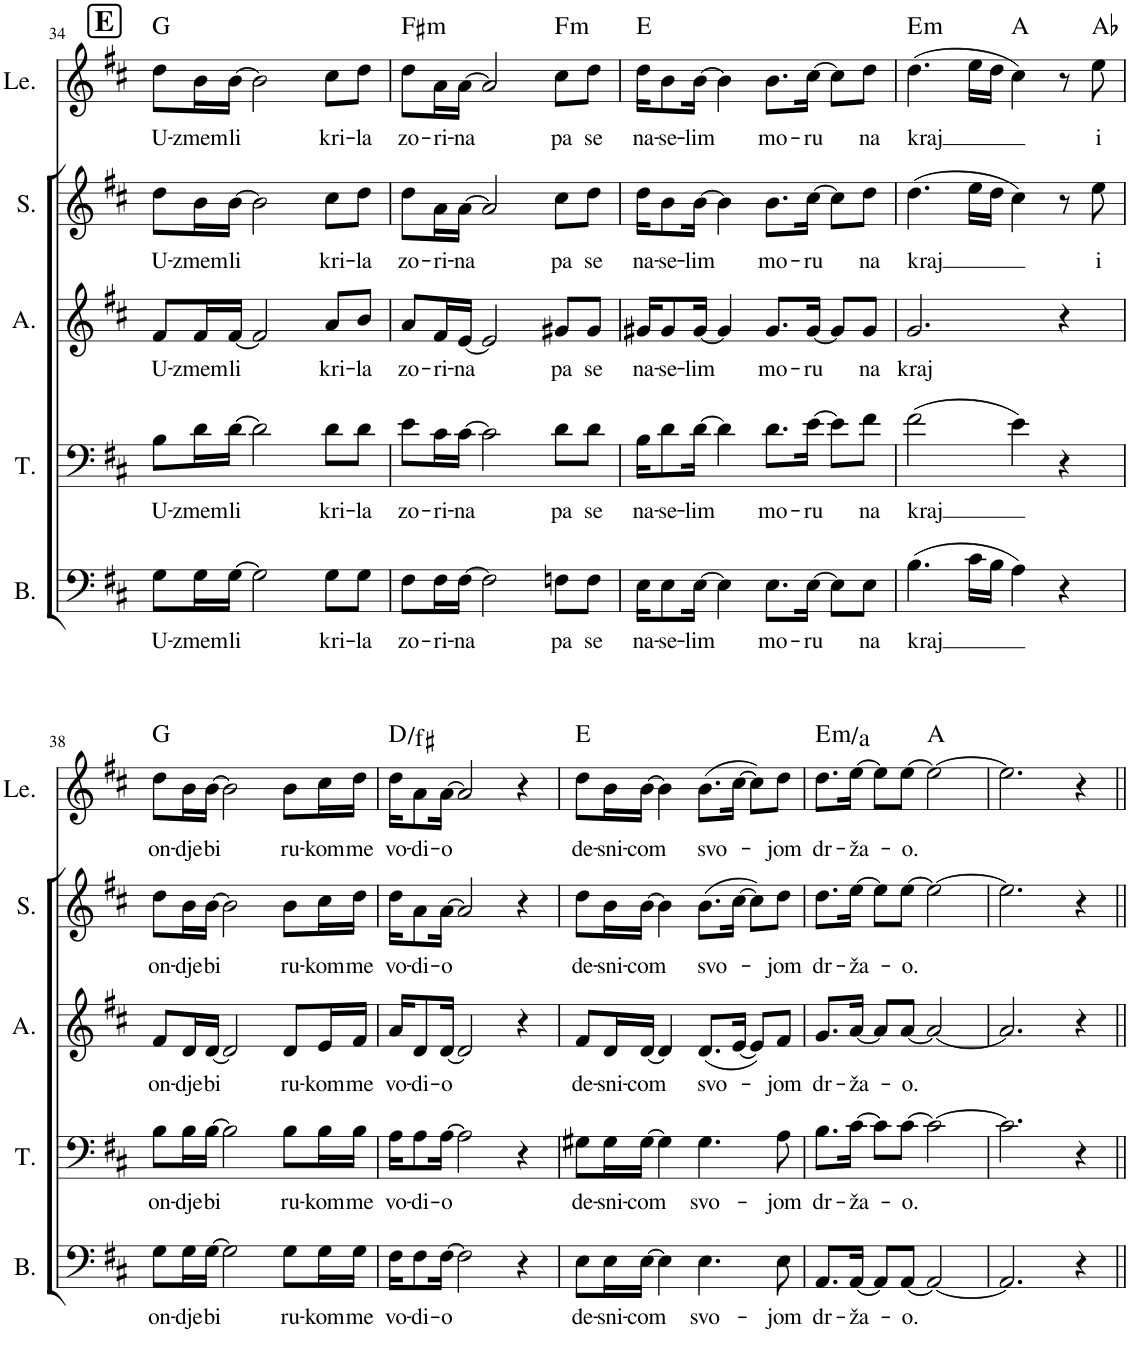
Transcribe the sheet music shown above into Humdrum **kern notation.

**kern	**text	**kern	**text	**kern	**text	**kern	**text	**kern	**text	**harte
*part5	*part5	*part4	*part4	*part3	*part3	*part2	*part2	*part1	*part1	*part1
*staff5	*staff5	*staff4	*staff4	*staff3	*staff3	*staff2	*staff2	*staff1	*staff1	*
*I"Bass	*	*I"Tenor	*	*I"Alto	*	*I"Soprano	*	*I"Lead	*	*
*I'B.	*	*I'T.	*	*I'A.	*	*I'S.	*	*I'Le.	*	*
!!LO:PB:g=z
*clefF4	*	*clefF4	*	*clefG2	*	*clefG2	*	*clefG2	*	*
*k[f#c#]	*	*k[f#c#]	*	*k[f#c#]	*	*k[f#c#]	*	*k[f#c#]	*	*
*M4/4	*	*M4/4	*	*M4/4	*	*M4/4	*	*M4/4	*	*
!!LO:REH:place=s1:a:B:cj:fs=14:t=E
=34	=34	=34	=34	=34	=34	=34	=34	=34	=34	=34
!	!LO:LY:b	!	!LO:LY:b	!	!LO:LY:b	!	!LO:LY:b	!	!LO:LY:b	!
8G\L	U-	8B\L	U-	8f#/L	U-	8dd\L	U-	8dd\L	U-	G:maj
!	!LO:LY:b	!	!LO:LY:b	!	!LO:LY:b	!	!LO:LY:b	!	!LO:LY:b	!
16G\L	-zmem	16d\L	-zmem	16f#/L	-zmem	16b\L	-zmem	16b\L	-zmem	.
!	!LO:LY:b	!	!LO:LY:b	!	!LO:LY:b	!	!LO:LY:b	!	!LO:LY:b	!
[16G\JJ	li	[16d\JJ	li	[16f#/JJ	li	[16b\JJ	li	[16b\JJ	li	.
2G\]	.	2d\]	.	2f#/]	.	2b\]	.	2b\]	.	.
!	!LO:LY:b	!	!LO:LY:b	!	!LO:LY:b	!	!LO:LY:b	!	!LO:LY:b	!
8G\L	kri-	8d\L	kri-	8a/L	kri-	8cc#\L	kri-	8cc#\L	kri-	.
!	!LO:LY:b	!	!LO:LY:b	!	!LO:LY:b	!	!LO:LY:b	!	!LO:LY:b	!
8G\J	-la	8d\J	-la	8b/J	-la	8dd\J	-la	8dd\J	-la	.
=35	=35	=35	=35	=35	=35	=35	=35	=35	=35	=35
!	!LO:LY:b	!	!LO:LY:b	!	!LO:LY:b	!	!LO:LY:b	!	!LO:LY:b	!LO:H:kt=m
8F#\L	zo-	8e\L	zo-	8a/L	zo-	8dd\L	zo-	8dd\L	zo-	F#:min
!	!LO:LY:b	!	!LO:LY:b	!	!LO:LY:b	!	!LO:LY:b	!	!LO:LY:b	!
16F#\L	-ri-	16c#\L	-ri-	16f#/L	-ri-	16a\L	-ri-	16a\L	-ri-	.
!	!LO:LY:b	!	!LO:LY:b	!	!LO:LY:b	!	!LO:LY:b	!	!LO:LY:b	!
[16F#\JJ	-na	[16c#\JJ	-na	[16e/JJ	-na	[16a\JJ	-na	[16a\JJ	-na	.
2F#\]	.	2c#\]	.	2e/]	.	2a/]	.	2a/]	.	.
!	!LO:LY:b	!	!LO:LY:b	!	!LO:LY:b	!	!LO:LY:b	!	!LO:LY:b	!LO:H:kt=m
8Fn\L	pa	8d\L	pa	8g#X/L	pa	8cc#\L	pa	8cc#\L	pa	F:min
!	!LO:LY:b	!	!LO:LY:b	!	!LO:LY:b	!	!LO:LY:b	!	!LO:LY:b	!
8F\J	se	8d\J	se	8g#/J	se	8dd\J	se	8dd\J	se	.
=36	=36	=36	=36	=36	=36	=36	=36	=36	=36	=36
!	!LO:LY:b	!	!LO:LY:b	!	!LO:LY:b	!	!LO:LY:b	!	!LO:LY:b	!
16E\KL	na-	16B\KL	na-	16g#X/KL	na-	16dd\KL	na-	16dd\KL	na-	E:maj
!	!LO:LY:b	!	!LO:LY:b	!	!LO:LY:b	!	!LO:LY:b	!	!LO:LY:b	!
8E\	-se-	8d\	-se-	8g#/	-se-	8b\	-se-	8b\	-se-	.
!	!LO:LY:b	!	!LO:LY:b	!	!LO:LY:b	!	!LO:LY:b	!	!LO:LY:b	!
[16E\Jk	-lim	[16d\Jk	-lim	[16g#/Jk	-lim	[16b\Jk	-lim	[16b\Jk	-lim	.
4E\]	.	4d\]	.	4g#/]	.	4b\]	.	4b\]	.	.
!	!LO:LY:b	!	!LO:LY:b	!	!LO:LY:b	!	!LO:LY:b	!	!LO:LY:b	!
8.E\L	mo-	8.d\L	mo-	8.g#/L	mo-	8.b\L	mo-	8.b\L	mo-	.
!	!LO:LY:b	!	!LO:LY:b	!	!LO:LY:b	!	!LO:LY:b	!	!LO:LY:b	!
[16E\Jk	-ru	[16e\Jk	-ru	[16g#/Jk	-ru	[16cc#\Jk	-ru	[16cc#\Jk	-ru	.
8E\L]	.	8e\L]	.	8g#/L]	.	8cc#\L]	.	8cc#\L]	.	.
!	!LO:LY:b	!	!LO:LY:b	!	!LO:LY:b	!	!LO:LY:b	!	!LO:LY:b	!
8E\J	na	8f#\J	na	8g#/J	na	8dd\J	na	8dd\J	na	.
=37	=37	=37	=37	=37	=37	=37	=37	=37	=37	=37
!	!LO:LY:b	!	!LO:LY:b	!	!LO:LY:b	!	!LO:LY:b	!	!LO:LY:b	!LO:H:kt=m
(4.B\	kraj	(2f#\	kraj	2.g/	kraj	(4.dd\	kraj	(4.dd\	kraj	E:min
16c#\LL	.	.	.	.	.	16ee\LL	.	16ee\LL	.	.
16B\JJ	.	.	.	.	.	16dd\JJ	.	16dd\JJ	.	.
4A\)	.	4e\)	.	.	.	4cc#\)	.	4cc#\)	.	A:maj
4r	.	4r	.	4r	.	8r	.	8r	.	.
!	!	!	!	!	!	!	!LO:LY:b	!	!LO:LY:b	!
.	.	.	.	.	.	8ee\	i	8ee\	i	Ab:maj
!!LO:LB:g=z
=38	=38	=38	=38	=38	=38	=38	=38	=38	=38	=38
!	!LO:LY:b	!	!LO:LY:b	!	!LO:LY:b	!	!LO:LY:b	!	!LO:LY:b	!
8G\L	on-	8B\L	on-	8f#/L	on-	8dd\L	on-	8dd\L	on-	G:maj
!	!LO:LY:b	!	!LO:LY:b	!	!LO:LY:b	!	!LO:LY:b	!	!LO:LY:b	!
16G\L	-dje	16B\L	-dje	16d/L	-dje	16b\L	-dje	16b\L	-dje	.
!	!LO:LY:b	!	!LO:LY:b	!	!LO:LY:b	!	!LO:LY:b	!	!LO:LY:b	!
[16G\JJ	bi	[16B\JJ	bi	[16d/JJ	bi	[16b\JJ	bi	[16b\JJ	bi	.
2G\]	.	2B\]	.	2d/]	.	2b\]	.	2b\]	.	.
!	!LO:LY:b	!	!LO:LY:b	!	!LO:LY:b	!	!LO:LY:b	!	!LO:LY:b	!
8G\L	ru-	8B\L	ru-	8d/L	ru-	8b\L	ru-	8b\L	ru-	.
!	!LO:LY:b	!	!LO:LY:b	!	!LO:LY:b	!	!LO:LY:b	!	!LO:LY:b	!
16G\L	-kom	16B\L	-kom	16e/L	-kom	16cc#\L	-kom	16cc#\L	-kom	.
!	!LO:LY:b	!	!LO:LY:b	!	!LO:LY:b	!	!LO:LY:b	!	!LO:LY:b	!
16G\JJ	me	16B\JJ	me	16f#/JJ	me	16dd\JJ	me	16dd\JJ	me	.
=39	=39	=39	=39	=39	=39	=39	=39	=39	=39	=39
!	!LO:LY:b	!	!LO:LY:b	!	!LO:LY:b	!	!LO:LY:b	!	!LO:LY:b	!
16F#\KL	vo-	16A\KL	vo-	16a/KL	vo-	16dd\KL	vo-	16dd\KL	vo-	D:maj/3
!	!LO:LY:b	!	!LO:LY:b	!	!LO:LY:b	!	!LO:LY:b	!	!LO:LY:b	!
8F#\	-di-	8A\	-di-	8d/	-di-	8a\	-di-	8a\	-di-	.
!	!LO:LY:b	!	!LO:LY:b	!	!LO:LY:b	!	!LO:LY:b	!	!LO:LY:b	!
[16F#\Jk	-o	[16A\Jk	-o	[16d/Jk	-o	[16a\Jk	-o	[16a\Jk	-o	.
2F#\]	.	2A\]	.	2d/]	.	2a/]	.	2a/]	.	.
4r	.	4r	.	4r	.	4r	.	4r	.	.
=40	=40	=40	=40	=40	=40	=40	=40	=40	=40	=40
!	!LO:LY:b	!	!LO:LY:b	!	!LO:LY:b	!	!LO:LY:b	!	!LO:LY:b	!
8E\L	de-	8G#X\L	de-	8f#/L	de-	8dd\L	de-	8dd\L	de-	E:maj
!	!LO:LY:b	!	!LO:LY:b	!	!LO:LY:b	!	!LO:LY:b	!	!LO:LY:b	!
16E\L	-sni-	16G#\L	-sni-	16d/L	-sni-	16b\L	-sni-	16b\L	-sni-	.
!	!LO:LY:b	!	!LO:LY:b	!	!LO:LY:b	!	!LO:LY:b	!	!LO:LY:b	!
[16E\JJ	-com	[16G#\JJ	-com	[16d/JJ	-com	[16b\JJ	-com	[16b\JJ	-com	.
4E\]	.	4G#\]	.	4d/]	.	4b\]	.	4b\]	.	.
!	!LO:LY:b	!	!LO:LY:b	!	!LO:LY:b	!	!LO:LY:b	!	!LO:LY:b	!
4.E\	svo-	4.G#\	svo-	(8.d/L	svo-	(8.b\L	svo-	(8.b\L	svo-	.
.	.	.	.	[16e/Jk	.	[16cc#\Jk	.	[16cc#\Jk	.	.
.	.	.	.	8e/L])	.	8cc#\L])	.	8cc#\L])	.	.
!	!LO:LY:b	!	!LO:LY:b	!	!LO:LY:b	!	!LO:LY:b	!	!LO:LY:b	!
8E\	-jom	8A\	-jom	8f#/J	-jom	8dd\J	-jom	8dd\J	-jom	.
=41	=41	=41	=41	=41	=41	=41	=41	=41	=41	=41
!	!LO:LY:b	!	!LO:LY:b	!	!LO:LY:b	!	!LO:LY:b	!	!LO:LY:b	!LO:H:kt=m
8.AA/L	dr-	8.B\L	dr-	8.g/L	dr-	8.dd\L	dr-	8.dd\L	dr-	E:min/4
!	!LO:LY:b	!	!LO:LY:b	!	!LO:LY:b	!	!LO:LY:b	!	!LO:LY:b	!
[16AA/Jk	-ža-	[16c#\Jk	-ža-	[16a/Jk	-ža-	[16ee\Jk	-ža-	[16ee\Jk	-ža-	.
8AA/L]	.	8c#\L]	.	8a/L]	.	8ee\L]	.	8ee\L]	.	.
!	!LO:LY:b	!	!LO:LY:b	!	!LO:LY:b	!	!LO:LY:b	!	!LO:LY:b	!
[8AA/J	-o.	[8c#\J	-o.	[8a/J	-o.	[8ee\J	-o.	[8ee\J	-o.	.
2AA/_	.	2c#\_	.	2a/_	.	2ee\_	.	2ee\_	.	A:maj
=42	=42	=42	=42	=42	=42	=42	=42	=42	=42	=42
2.AA/]	.	2.c#\]	.	2.a/]	.	2.ee\]	.	2.ee\]	.	.
4r	.	4r	.	4r	.	4r	.	4r	.	.
=||	=||	=||	=||	=||	=||	=||	=||	=||	=||	=||
*-	*-	*-	*-	*-	*-	*-	*-	*-	*-	*-
